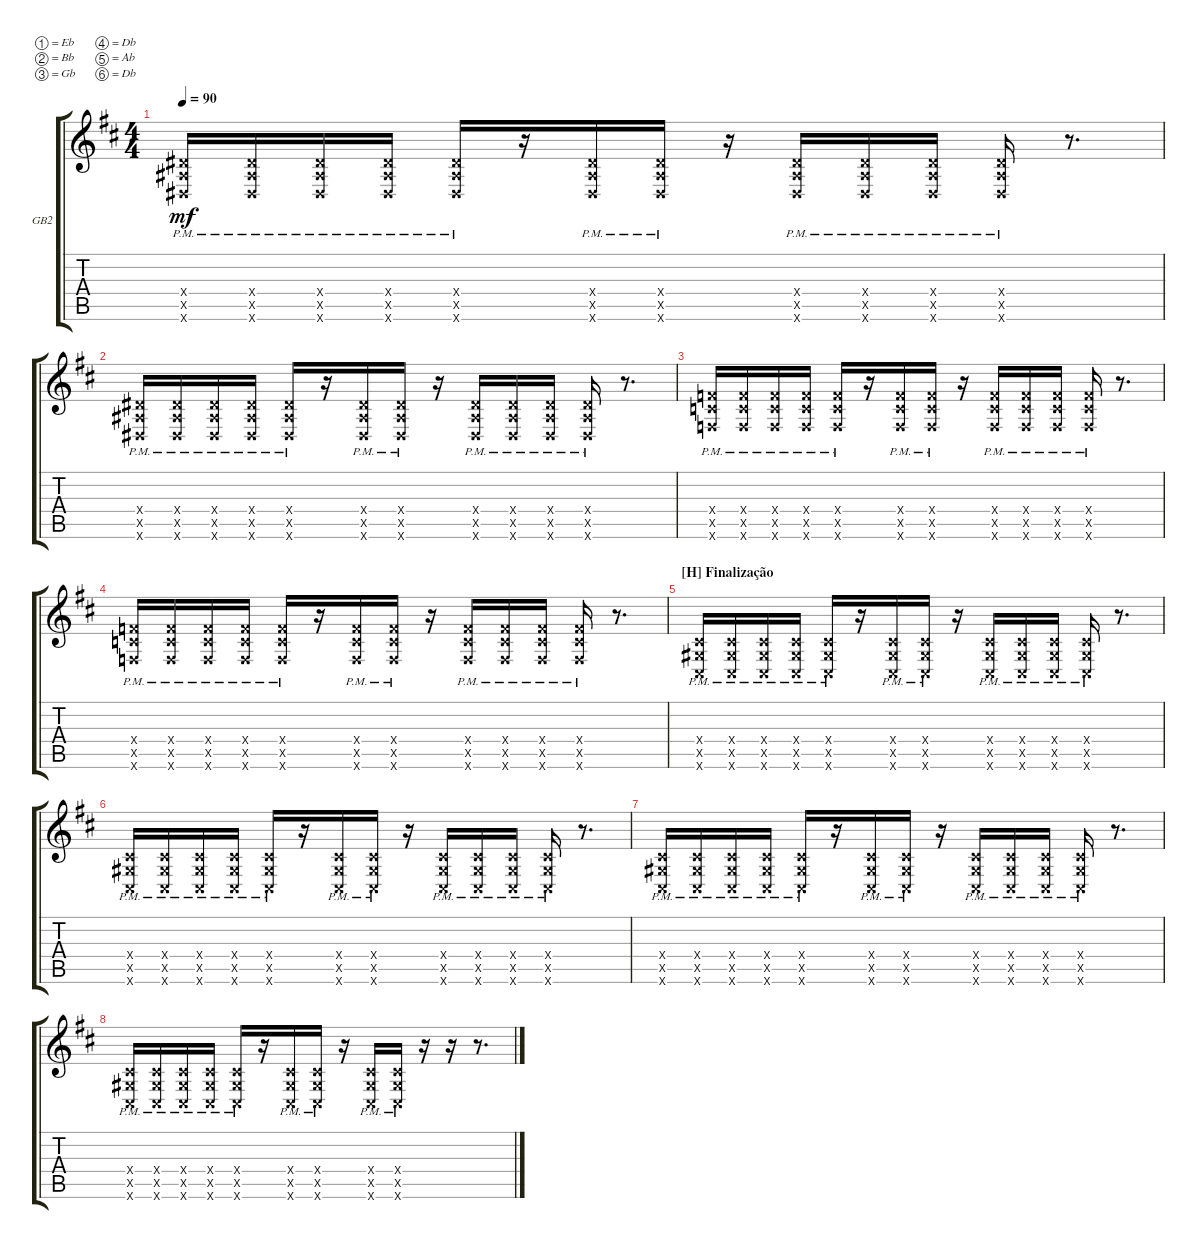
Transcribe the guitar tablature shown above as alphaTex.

\defaultSystemsLayout 4
\bracketExtendMode groupsimilarinstruments
\firstSystemTrackNameOrientation horizontal
\otherSystemsTrackNameOrientation horizontal
\track ("Guitarra 1: Base" "GB2") {multiBarRest instrument distortionguitar}
\staff {score tabs}
\tuning (Eb4 Bb3 Gb3 Db3 Ab2 Db2)
\ts (4 4)
\tempo 90
\clef g2
\ks d
(2.6{pm x} 2.5{pm x} 2.4{pm x}).16{dy mf} (2.4{pm x} 2.5{pm x} 2.6{pm x}).16 (2.6{pm x} 2.5{pm x} 2.4{pm x}).16 (2.4{pm x} 2.5{pm x} 2.6{pm x}).16 (2.4{pm x} 2.5{pm x} 2.6{pm x}).16 r.16 (2.6{pm x} 2.5{pm x} 2.4{pm x}).16 (2.4{pm x} 2.5{pm x} 2.6{pm x}).16 r.16 (2.6{pm x} 2.5{pm x} 2.4{pm x}).16 (2.4{pm x} 2.5{pm x} 2.6{pm x}).16 (2.6{pm x} 2.5{pm x} 2.4{pm x}).16 (2.4{pm x} 2.5{pm x} 2.6{pm x}).16 r.8{d} |
(2.6{pm x} 2.5{pm x} 2.4{pm x}).16 (2.4{pm x} 2.5{pm x} 2.6{pm x}).16 (2.6{pm x} 2.5{pm x} 2.4{pm x}).16 (2.4{pm x} 2.5{pm x} 2.6{pm x}).16 (2.4{pm x} 2.5{pm x} 2.6{pm x}).16 r.16 (2.6{pm x} 2.5{pm x} 2.4{pm x}).16 (2.4{pm x} 2.5{pm x} 2.6{pm x}).16 r.16 (2.6{pm x} 2.5{pm x} 2.4{pm x}).16 (2.4{pm x} 2.5{pm x} 2.6{pm x}).16 (2.6{pm x} 2.5{pm x} 2.4{pm x}).16 (2.4{pm x} 2.5{pm x} 2.6{pm x}).16 r.8{d} |
(4.6{pm x} 4.5{pm x} 4.4{pm x}).16 (4.4{pm x} 4.5{pm x} 4.6{pm x}).16 (4.6{pm x} 4.5{pm x} 4.4{pm x}).16 (4.4{pm x} 4.5{pm x} 4.6{pm x}).16 (4.4{pm x} 4.5{pm x} 4.6{pm x}).16 r.16 (4.6{pm x} 4.5{pm x} 4.4{pm x}).16 (4.4{pm x} 4.5{pm x} 4.6{pm x}).16 r.16 (4.6{pm x} 4.5{pm x} 4.4{pm x}).16 (4.4{pm x} 4.5{pm x} 4.6{pm x}).16 (4.6{pm x} 4.5{pm x} 4.4{pm x}).16 (4.4{pm x} 4.5{pm x} 4.6{pm x}).16 r.8{d} |
(4.6{pm x} 4.5{pm x} 4.4{pm x}).16 (4.4{pm x} 4.5{pm x} 4.6{pm x}).16 (4.6{pm x} 4.5{pm x} 4.4{pm x}).16 (4.4{pm x} 4.5{pm x} 4.6{pm x}).16 (4.4{pm x} 4.5{pm x} 4.6{pm x}).16 r.16 (4.6{pm x} 4.5{pm x} 4.4{pm x}).16 (4.4{pm x} 4.5{pm x} 4.6{pm x}).16 r.16 (4.6{pm x} 4.5{pm x} 4.4{pm x}).16 (4.4{pm x} 4.5{pm x} 4.6{pm x}).16 (4.6{pm x} 4.5{pm x} 4.4{pm x}).16 (4.4{pm x} 4.5{pm x} 4.6{pm x}).16 r.8{d} |
\section ("H" "Finalização")
(0.6{pm x} 0.5{pm x} 0.4{pm x}).16 (0.4{pm x} 0.5{pm x} 0.6{pm x}).16 (0.6{pm x} 0.5{pm x} 0.4{pm x}).16 (0.4{pm x} 0.5{pm x} 0.6{pm x}).16 (0.4{pm x} 0.5{pm x} 0.6{pm x}).16 r.16 (0.6{pm x} 0.5{pm x} 0.4{pm x}).16 (0.4{pm x} 0.5{pm x} 0.6{pm x}).16 r.16 (0.6{pm x} 0.5{pm x} 0.4{pm x}).16 (0.4{pm x} 0.5{pm x} 0.6{pm x}).16 (0.6{pm x} 0.5{pm x} 0.4{pm x}).16 (0.4{pm x} 0.5{pm x} 0.6{pm x}).16 r.8{d} |
(0.6{pm x} 0.5{pm x} 0.4{pm x}).16 (0.4{pm x} 0.5{pm x} 0.6{pm x}).16 (0.6{pm x} 0.5{pm x} 0.4{pm x}).16 (0.4{pm x} 0.5{pm x} 0.6{pm x}).16 (0.4{pm x} 0.5{pm x} 0.6{pm x}).16 r.16 (0.6{pm x} 0.5{pm x} 0.4{pm x}).16 (0.4{pm x} 0.5{pm x} 0.6{pm x}).16 r.16 (0.6{pm x} 0.5{pm x} 0.4{pm x}).16 (0.4{pm x} 0.5{pm x} 0.6{pm x}).16 (0.6{pm x} 0.5{pm x} 0.4{pm x}).16 (0.4{pm x} 0.5{pm x} 0.6{pm x}).16 r.8{d} |
(0.6{pm x} 0.5{pm x} 0.4{pm x}).16 (0.4{pm x} 0.5{pm x} 0.6{pm x}).16 (0.6{pm x} 0.5{pm x} 0.4{pm x}).16 (0.4{pm x} 0.5{pm x} 0.6{pm x}).16 (0.4{pm x} 0.5{pm x} 0.6{pm x}).16 r.16 (0.6{pm x} 0.5{pm x} 0.4{pm x}).16 (0.4{pm x} 0.5{pm x} 0.6{pm x}).16 r.16 (0.6{pm x} 0.5{pm x} 0.4{pm x}).16 (0.4{pm x} 0.5{pm x} 0.6{pm x}).16 (0.6{pm x} 0.5{pm x} 0.4{pm x}).16 (0.4{pm x} 0.5{pm x} 0.6{pm x}).16 r.8{d} |
(0.6{pm x} 0.5{pm x} 0.4{pm x}).16 (0.4{pm x} 0.5{pm x} 0.6{pm x}).16 (0.6{pm x} 0.5{pm x} 0.4{pm x}).16 (0.4{pm x} 0.5{pm x} 0.6{pm x}).16 (0.4{pm x} 0.5{pm x} 0.6{pm x}).16 r.16 (0.6{pm x} 0.5{pm x} 0.4{pm x}).16 (0.4{pm x} 0.5{pm x} 0.6{pm x}).16 r.16 (0.6{pm x} 0.5{pm x} 0.4{pm x}).16 (0.4{pm x} 0.5{pm x} 0.6{pm x}).16 r.16 r.16 r.8{d}
